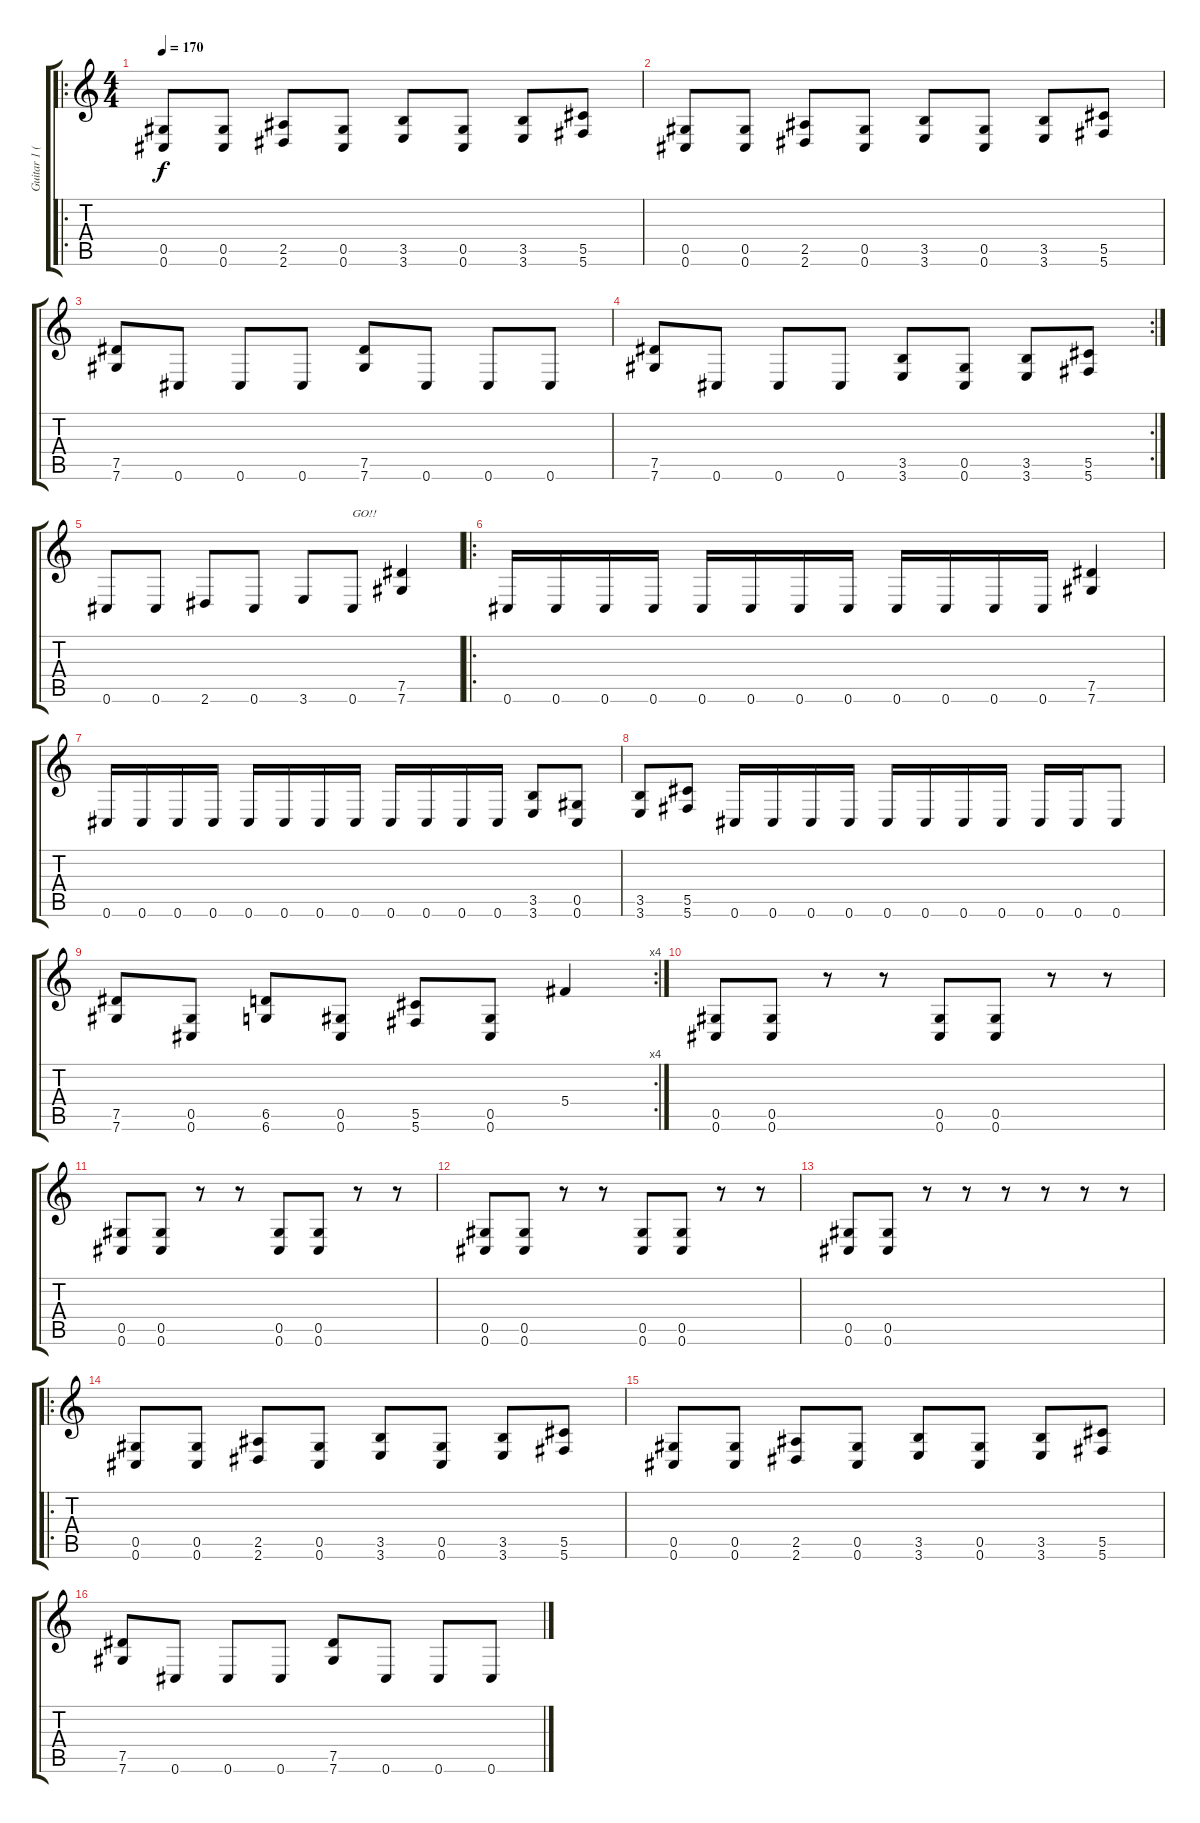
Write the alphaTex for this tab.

\track ("Guitar 1 (also 2. guitar part)" "Guitar 1 (") {instrument distortionguitar}
\staff {score tabs}
\tuning (Eb4 Bb3 Gb3 Db3 Ab2 Db2) {hide}
\ro
\ts (4 4)
\tempo 170
\clef g2
\ks c
(0.5 0.6).8{dy f} (0.5 0.6).8 (2.5 2.6).8 (0.5 0.6).8 (3.5 3.6).8 (0.5 0.6).8 (3.5 3.6).8 (5.5 5.6).8 |
(0.5 0.6).8 (0.5 0.6).8 (2.5 2.6).8 (0.5 0.6).8 (3.5 3.6).8 (0.5 0.6).8 (3.5 3.6).8 (5.5 5.6).8 |
(7.5 7.6).8 0.6.8 0.6.8 0.6.8 (7.5 7.6).8 0.6.8 0.6.8 0.6.8 |
\rc 2
(7.5 7.6).8 0.6.8 0.6.8 0.6.8 (3.5 3.6).8 (0.5 0.6).8 (3.5 3.6).8 (5.5 5.6).8 |
0.6.8 0.6.8 2.6.8 0.6.8 3.6.8 0.6.8{txt "GO!!"} (7.5 7.6).4 |
\ro
0.6.16 0.6.16 0.6.16 0.6.16 0.6.16 0.6.16 0.6.16 0.6.16 0.6.16 0.6.16 0.6.16 0.6.16 (7.5 7.6).4 |
0.6.16 0.6.16 0.6.16 0.6.16 0.6.16 0.6.16 0.6.16 0.6.16 0.6.16 0.6.16 0.6.16 0.6.16 (3.5 3.6).8 (0.5 0.6).8 |
(3.5 3.6).8 (5.5 5.6).8 0.6.16 0.6.16 0.6.16 0.6.16 0.6.16 0.6.16 0.6.16 0.6.16 0.6.16 0.6.16 0.6.8 |
\rc 4
(7.5 7.6).8 (0.5 0.6).8 (6.5 6.6).8 (0.5 0.6).8 (5.5 5.6).8 (0.5 0.6).8 5.4.4 |
(0.5 0.6).8 (0.5 0.6).8 r.8 r.8 (0.5 0.6).8 (0.5 0.6).8 r.8 r.8 |
(0.5 0.6).8 (0.5 0.6).8 r.8 r.8 (0.5 0.6).8 (0.5 0.6).8 r.8 r.8 |
(0.5 0.6).8 (0.5 0.6).8 r.8 r.8 (0.5 0.6).8 (0.5 0.6).8 r.8 r.8 |
(0.5 0.6).8 (0.5 0.6).8 r.8 r.8 r.8 r.8 r.8 r.8 |
\ro
(0.5 0.6).8 (0.5 0.6).8 (2.5 2.6).8 (0.5 0.6).8 (3.5 3.6).8 (0.5 0.6).8 (3.5 3.6).8 (5.5 5.6).8 |
(0.5 0.6).8 (0.5 0.6).8 (2.5 2.6).8 (0.5 0.6).8 (3.5 3.6).8 (0.5 0.6).8 (3.5 3.6).8 (5.5 5.6).8 |
(7.5 7.6).8 0.6.8 0.6.8 0.6.8 (7.5 7.6).8 0.6.8 0.6.8 0.6.8
